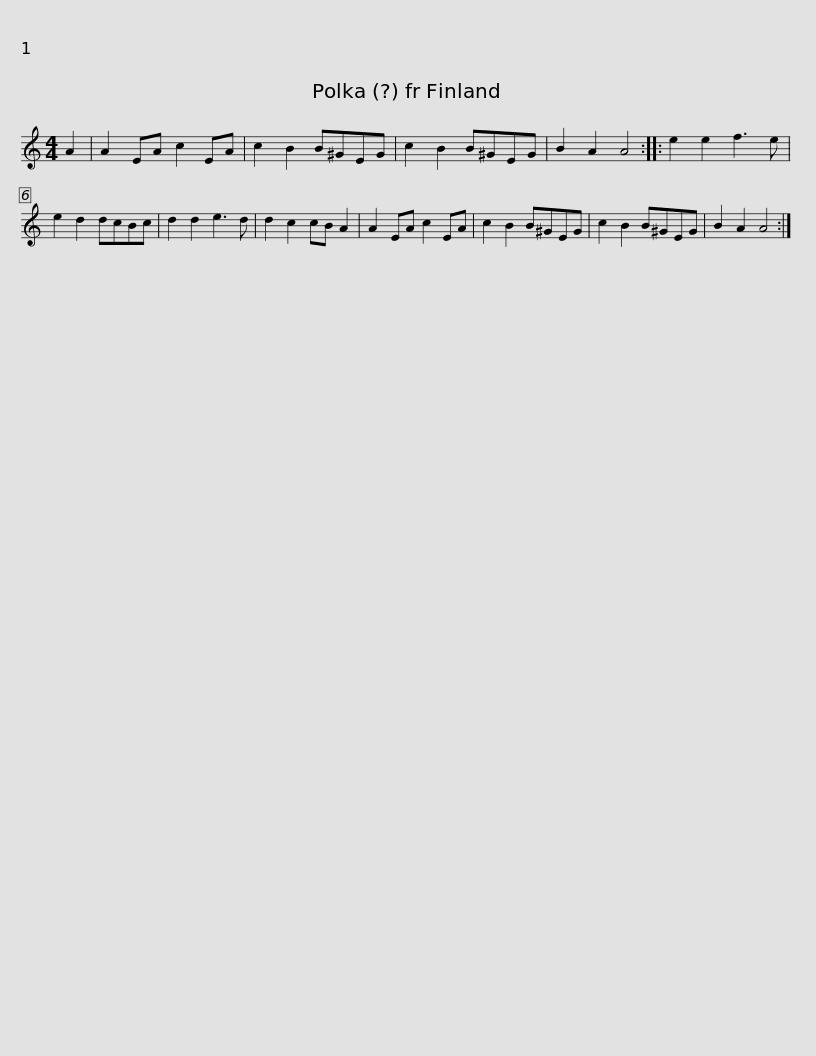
X:1
L:1/8
M:4/4
I:linebreak $
K:C
V:1 treble
V:1
 A2 | A2 EA c2 EA | c2 B2 B^GEG | c2 B2 B^GEG | B2 A2 A4 :: %5
 e2 e2 f3 e | e2 d2 dcBc | d2 d2 e3 d |$ d2 c2 cB A2 | A2 EA c2 EA | %10
 c2 B2 B^GEG | c2 B2 B^GEG | B2 A2 A4 :| %13
